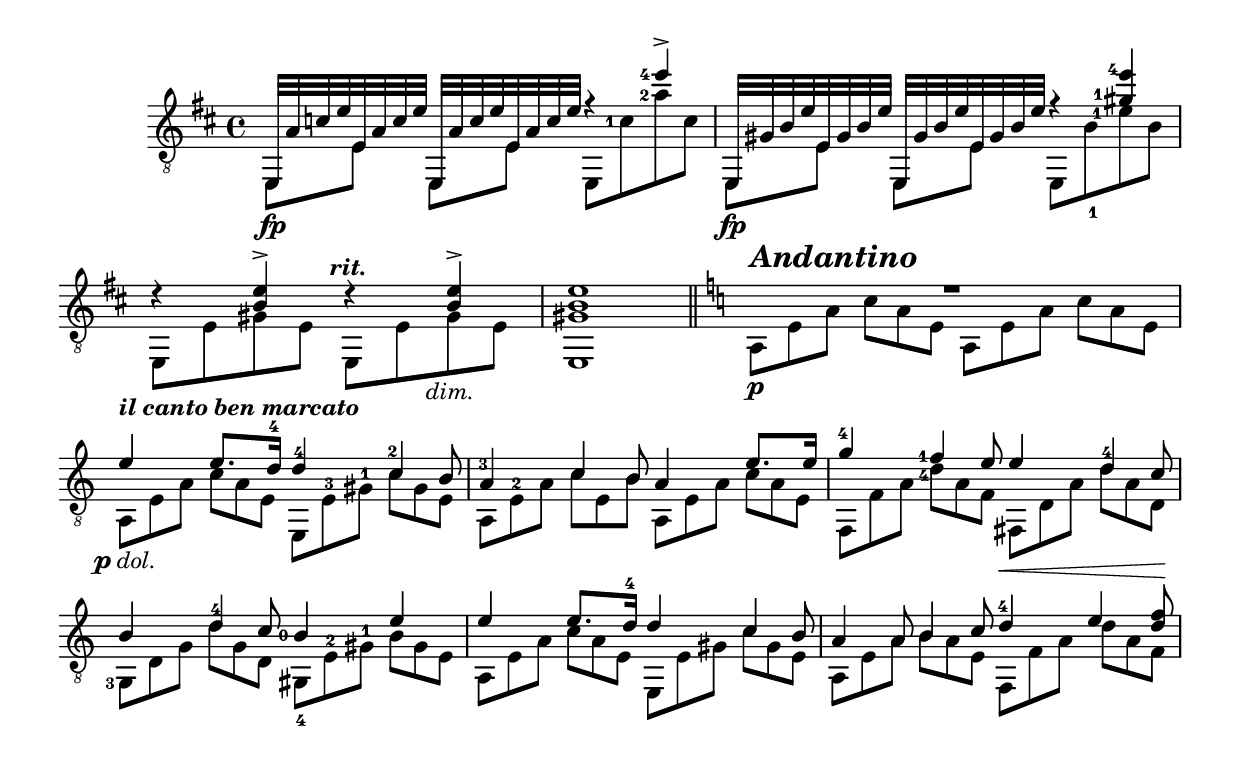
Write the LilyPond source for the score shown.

%% DO NOT EDIT this file manually; it was automatically
%% generated from the LilyPond Snippet Repository
%% (http://lsr.di.unimi.it).
%%
%% Make any changes in the LSR itself, or in
%% `Documentation/snippets/new/`, then run
%% `scripts/auxiliar/makelsr.pl`.
%%
%% This file is in the public domain.

\version "2.24.0"

\header {
  lsrtags = "headword"

  texidoc = "
Fretted headword
"

  doctitle = "Fretted headword"
} % begin verbatim


%%%% shortcuts
% fingering orientations
sfol = \set fingeringOrientations = #'(left)
sfor = \set fingeringOrientations = #'(right)
sfod = \set fingeringOrientations = #'(down)
sfou = \set fingeringOrientations = #'(up)

% string number orientations
ssnol = \set stringNumberOrientations = #'(left)  %(down right up)
ssnou = \set stringNumberOrientations = #'(up)
ssnod = \set stringNumberOrientations = #'(down)
ssnor = \set stringNumberOrientations = #'(right)

% define fingering offset
FO = #(define-music-function (offsetX offsetY) (number? number?)
#{
  \once \override Voice.Fingering.extra-offset = #(cons offsetX offsetY)
#})

% markups
rit = \markup \center-align { \bold { \italic { " rit." } } }
dimin = \markup \center-align { \italic { " dim." } }
andantino = \markup \left-align { \italic { \bold { \fontsize #2.5 { "Andantino" } } } }
benmarcato = \markup { \italic { \bold { "il canto ben marcato" } } }
pdolce = #(make-dynamic-script (markup #:line (#:dynamic "p" #:normal-text #:italic "dol.")))

%%% THE MUSIC %%%

melody = \relative c {
  \clef "treble_8"
  \key d \major
  \time 4/4
  \voiceOne
  \sfol
  e,32 a' c e
  e, a c e
  e,, a' c e
  e, a c e
  f4\rest <e'-4>4-> | % m. 1

  e,,,32 gis' b e
  e, gis b e
  e,, gis' b e
  e, gis b e
  f4\rest \FO #0.4 #0.5 <gis-1 e'-4>4 | % m. 2

  d4\rest <b e>-> d4\rest^\rit <b e>4-> | % m. 3
  <gis b e>1 | % m. 4

  \bar "||"
  \key a \minor
  R1 % m. 5

  e'4^\benmarcato e8. d16-4
  d4-4 \tuplet 3/2 { \sfou \FO #-0.3 #0.6 <c-2>4 b8 } | % end of m. 6

  \FO #-0.3 #0.3
  <a-3>4 \tuplet 3/2 { c4 b8 } a4 e'8. e16 | % m. 7

  \FO #-0.3 #0.3
  <g-4>4 \tuplet 3/2 { \sfol \FO #0.3 #0.0 <f-1>4 e8 } e4  % beg of m. 8
  \tuplet 3/2 { \sfou <d-4>4 c8 } | % end of m. 8

  b4 \tuplet 3/2 { d4-4 c8 } \sfou \FO #-1.7 #-1.5 <b-0>4 e | % end of m. 9

  e4 e8. d16-4 d4 \tuplet 3/2 { c4 b8 } | % m. 10

  \tuplet 3/2 { a4 a8 b4 c8 } % beg of m. 11
  \sfou \FO #-0.3 #0.3
  <d-4>4^\< \tuplet 3/2 { e4 <d f>8\! } | % end of m. 11
}

bass = \relative c {
  \key d \major
  \time 4/4
  \voiceTwo

  e,8\fp[ e'] e,[ e'] e, \sfol <c''-1> <a'-2> c, | % m. 1

  e,,8\fp[ e'] e,[ e'] e, \sfod \FO #0.2 #-0.2 <b''-1>  % beg m. 2
  \sfol \FO #0.3 #0.0 <e-1> b | % end m. 2

  e,,8 e' gis e e, e' gis_\dimin e | % m. 3

  e,1 | % m. 4

  %% new section starts here in A minor
  \set Score.beamExceptions = #'()
  \once \override TextScript.staff-padding = #1.7
  \tuplet 3/2 { a8\p^\andantino e' a c a e a, e' a c a e } | % m. 5

  \tuplet 3/2 { a,8\pdolce e' a c a e } % beg m. 6
  \tuplet 3/2 { e,8 \sfou <e'-3> <gis-1> c gis e } | % end m. 6

  \tuplet 3/2 { a,8 <e'-2> a c e, b' a, e' a c a e } | % m. 7

  \tuplet 3/2 { f,8 f' a \sfol \FO #0.3 #-0.5 <d-4> a f fis, d' a' d a d, } | % m. 8

  \tuplet 3/2 { <g,-3>8 d' g d' g, d % beg m. 9
    \sfod <gis,-4> \sfou <e'-2> <gis-1> b gis e } | % end m. 9

  \tuplet 3/2 { a,8 e' a c a e e, e' gis c gis e } | % m. 10

  \tuplet 3/2 { a,8 e' a b a e f, f' a d a f } | % m. 11
}

\score {
  \new Staff = "guitar" <<
    \context Voice = "upper" { \melody }
    \context Voice = "lower" { \bass }
  >>
  \layout {
    \context {
      \Score
      \remove "Bar_number_engraver"
      \override Fingering.staff-padding = #'()
      \omit TupletNumber
      \override TupletBracket.bracket-visibility = ##f
    }
  }
}
